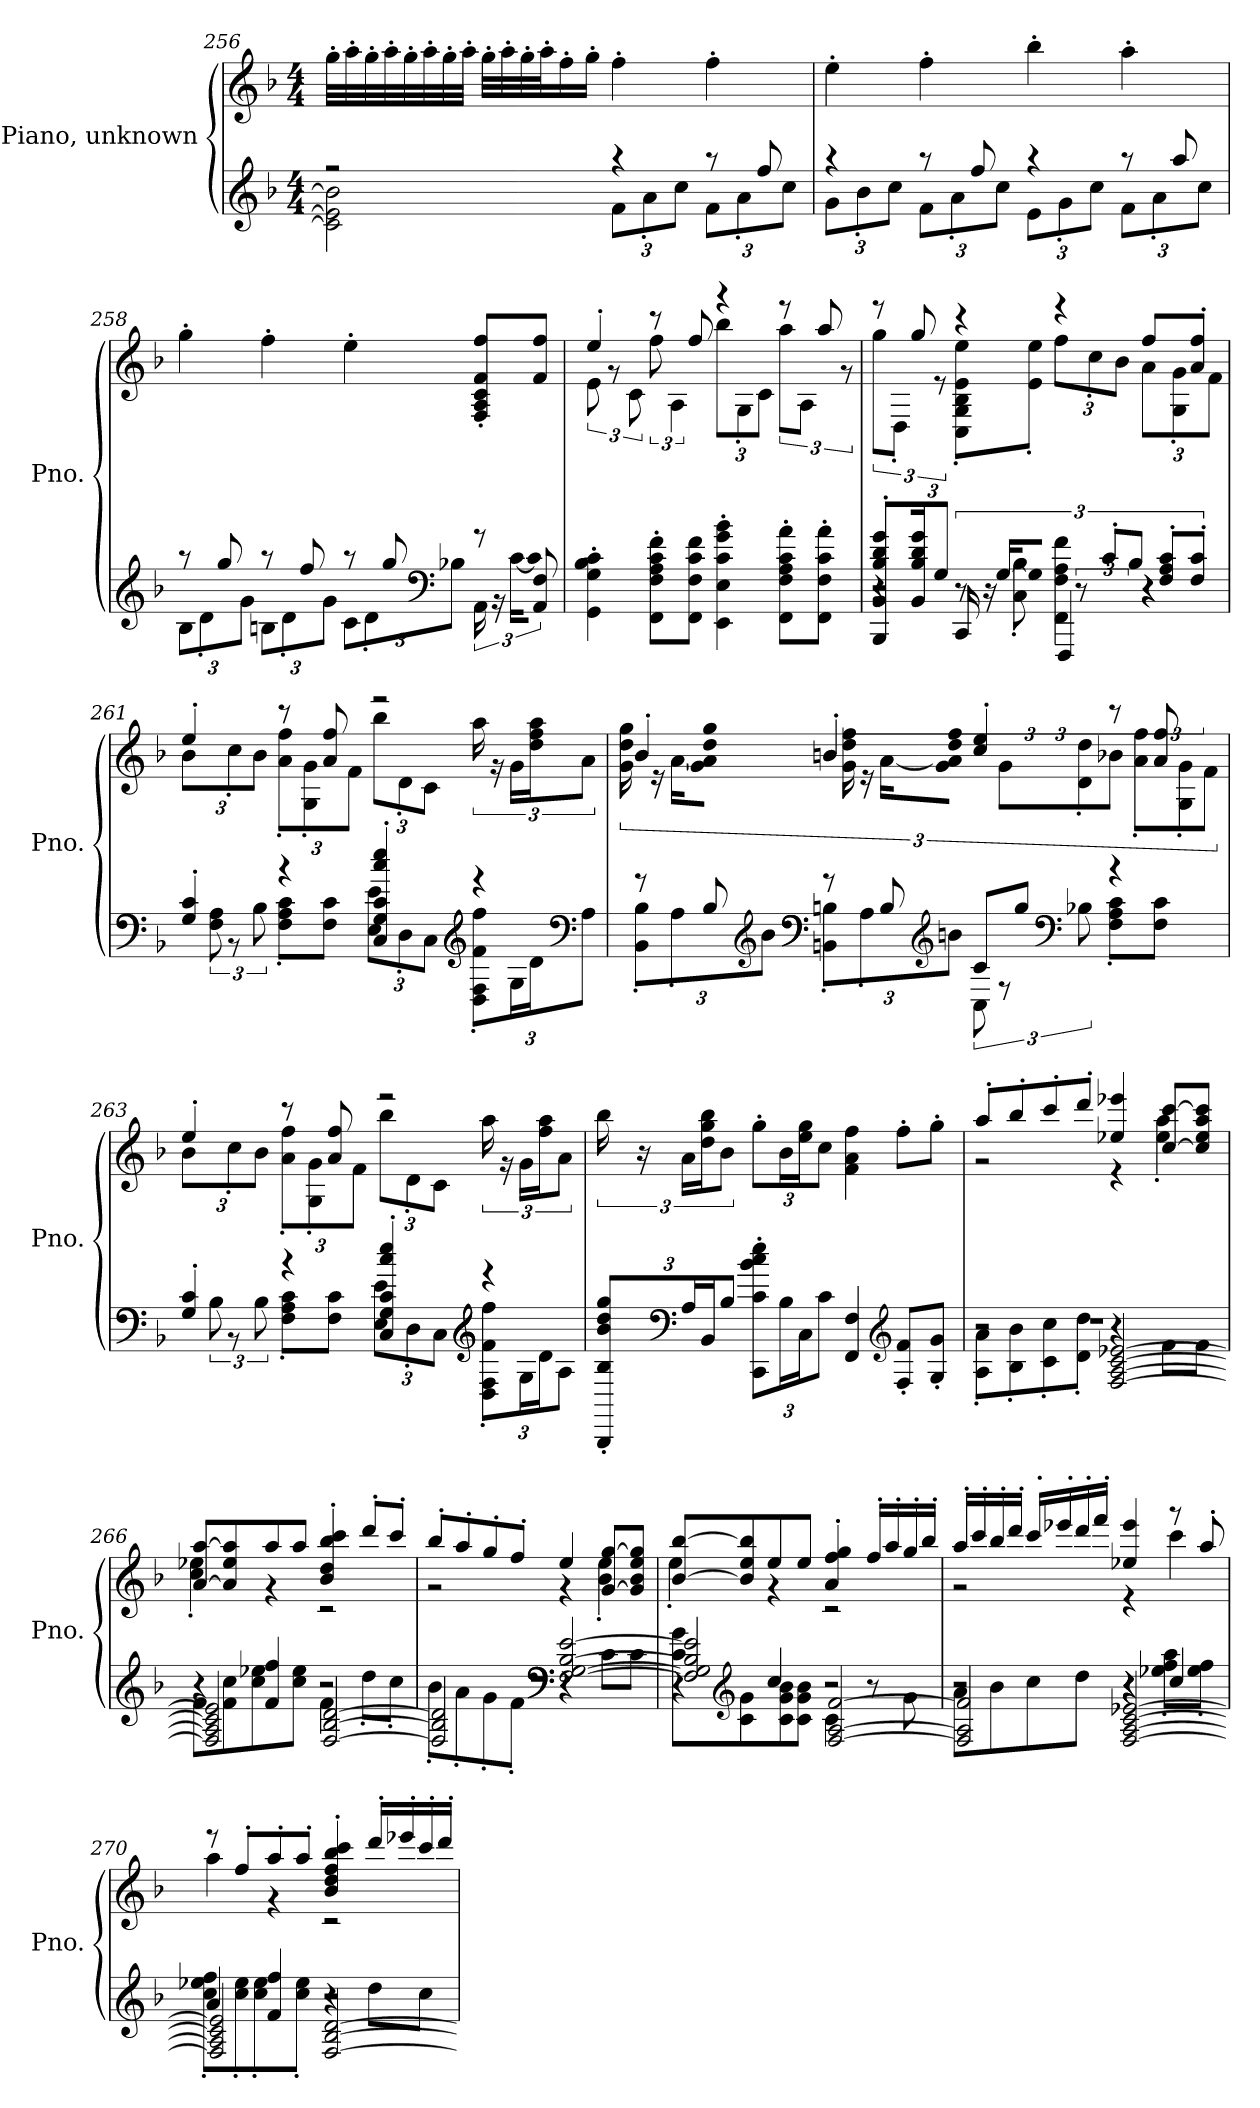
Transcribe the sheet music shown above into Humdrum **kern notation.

**kern	**kern
*part1	*part1
*staff2	*staff1
*I"Piano, unknown	*
*I'Pno.	*
!!LO:LB:g=z
*clefG2	*clefG2
*k[b-]	*k[b-]
*M4/4	*M4/4
=256	=256
*^	*
2r	2c\] 2e\] 2b-\]	32gg'\LLL
.	.	32aa'\
.	.	32gg'\
.	.	32aa'\
.	.	32gg'\
.	.	32aa'\
.	.	32gg'\
.	.	32aa'\JJJ
.	.	32gg'\LLL
.	.	32aa'\
.	.	32gg'\
.	.	32aa'\J
.	.	16ff'\
.	.	16gg'\JJ
*	*Xbrackettup	*
4r	12f\L	4ff'\
.	12a'\	.
.	12cc\J	.
8r	12f\L	4ff'\
.	12a'\	.
8ff/	.	.
.	12cc\J	.
=257	=257	=257
4r	12g\L	4ee'\
.	12b-'\	.
.	12cc\J	.
8r	12f\L	4ff'\
.	12a'\	.
8ff/	.	.
.	12cc\J	.
4r	12e\L	4bb-'\
.	12g'\	.
.	12cc\J	.
8r	12f\L	4aa'\
.	12a'\	.
8aa/	.	.
.	12cc\J	.
!!LO:LB:g=z
=258	=258	=258
8r	12B-\L	4gg'\
.	12d'\	.
8gg/	.	.
.	12g\J	.
8r	12Bn\L	4ff'\
.	12d'\	.
8ff/	.	.
.	12g\J	.
8r	12c\L	4ee'\
.	12d'\	.
8gg/	.	.
*clefF4	*	*
.	12B-X\J	.
*	*brackettup	*
8r	24AA\	8F/' 8A/' 8c/' 8f/' 8ff/'L
.	24r	.
.	[24c\KL	.
8AA/ 8F/	8c\J]	8f/ 8ff/J
*v	*v	*
=259	=259
*	*^
4GG\' 4G\' 4B-\' 4c\'	4ee'/	12e\
.	.	12r
.	.	12c\
8FF\' 8F\' 8A\' 8c\' 8f\'L	8r	12ff\
.	.	6A\
8FF\ 8F\ 8c\ 8f\J	8ff/	.
*	*	*Xbrackettup
4EE\' 4E\' 4c\' 4g\' 4b-\'	4r	12bb-\L
.	.	12G'\
.	.	12c\J
*	*	*brackettup
8FF\' 8F\' 8A\' 8c\' 8a\'L	8r	12aa\L
.	.	12A\J
8FF\' 8F\' 8c\' 8a\'J	8aa/	.
.	.	12r
!!LO:LB:g=z	!!
=260	=260	=260
*^	*	*
*	*^	*	*
8BBB-/' 8BB-/' 8B-/' 8d/' 8g/'L	4r	2r	8r	12gg\L
.	.	.	.	12D'\J
*Xbrackettup	*	*	*	*
24BB-/ 24B-/ 24d/ 24g/K	.	.	8gg/	.
12G/J	.	.	.	12r
*brackettup	*	*	*	*
24CC/	8r	.	4r	8C\' 8G\' 8B-\' 8e\' 8ee\'L
24r	.	.	.	.
[24G/KL	.	.	.	.
8G/J]	8C\' 8B-\'	.	.	8e\' 8ee\'J
*	*	*	*	*Xbrackettup
12r	4FF\ 4F\ 4A\ 4f\	4FFF/	4r	12ff\L
12c'/L	.	.	.	12cc'\
12B-/J	.	.	.	12b-\J
8F/' 8A/' 8c/'L	4r	4r	8ff/L	12a\L
.	.	.	.	12G\' 12g\'
8F/' 8c/'J	.	.	8a/' 8ff/'J	.
.	.	.	.	12f\J
*	*v	*v	*	*
=261	=261	=261	=261
4G/' 4c/'	12F\ 12A\	4ee'/	12b-\L
.	12r	.	12cc'\
.	12B-\	.	12b-\J
4r	8F\' 8A\' 8c\'L	8r	12a\' 12ff\'L
.	.	.	12G\' 12g\'
.	8F\ 8c\J	8a/ 8ff/	.
.	.	.	12f\J
*	*Xbrackettup	*	*
4C/' 4G/' 4c/' 4cc/' 4ee/'	12E\ 12e\L	2r	12bb-\L
.	12D'\	.	12d'\
.	12C\J	.	12c\J
*clefG2	*	*	*
*	*	*	*brackettup
4r	12D\' 12F\' 12f\' 12ff\'L	.	24aa\
.	.	.	24r
.	24G\L	.	24g\LL
*	*	*	*Xbrackettup
.	24d\J	.	24dd\ 24ff\ 24aa\J
*clefF4	*	*	*
.	12A\J	.	12a\J
!!LO:PB:g=z	!!
=262	=262	=262	=262
*	*	*	*brackettup
8r	12BB-\' 12B-\'L	4b-'/	24g\ 24dd\ 24gg\
.	.	.	24r
.	12A'\	.	[24a\KL
8B-/	.	.	8g\ 8a\] 8dd\ 8gg\J
*clefG2	*	*	*
.	12b-\J	.	.
*clefF4	*	*	*
8r	12BBn\' 12Bn\'L	4bn'/	24g\ 24dd\ 24ff\
.	.	.	24r
.	12A'\	.	[24a\KL
8B/	.	.	8g\ 8a\] 8dd\ 8ff\J
*clefG2	*	*	*
.	12bn\J	.	.
*	*brackettup	*	*Xbrackettup
8c/L	12C\	4cc/' 4ee/'	12g\L
.	12r	.	12d\' 12dd\'
8gg/J	.	.	.
*clefF4	*	*	*
.	12B-X\	.	12b-X\J
4r	8F\' 8A\' 8c\'L	8r	12a\' 12ff\'L
.	.	.	12G\' 12g\'
.	8F\ 8c\J	8a/ 8ff/	.
.	.	.	12f\J
!!LO:LB:g=z	!!
=263	=263	=263	=263
4G/' 4c/'	12B-\	4ee'/	12b-\L
.	12r	.	12cc'\
.	12B-\	.	12b-\J
4r	8F\' 8A\' 8c\'L	8r	12a\' 12ff\'L
.	.	.	12G\' 12g\'
.	8F\ 8c\J	8a/ 8ff/	.
.	.	.	12f\J
*	*Xbrackettup	*	*
4C/' 4G/' 4c/' 4cc/' 4ee/'	12E\ 12e\L	2r	12bb-\L
.	12D'\	.	12d'\
.	12C\J	.	12c\J
*clefG2	*	*	*
*	*	*	*brackettup
4r	12D\' 12F\' 12f\' 12ff\'L	.	24aa\
.	.	.	24r
.	24G\L	.	24g\LL
*	*	*	*Xbrackettup
.	24d\J	.	24ff\ 24aa\J
.	12A\J	.	12a\J
*v	*v	*	*
*	*v	*v
=264	=264
*	*brackettup
12BBB-/' 12B-/' 12b-/' 12dd/' 12gg/'L	24bb-\
.	24r
*clefF4	*
24A/L	24a\LL
*	*Xbrackettup
24BB-/J	24dd\ 24gg\ 24bb-\J
12B-/J	12b-\J
12CC\' 12c\' 12b-\' 12cc\' 12ee\'L	12gg'\L
24B-\L	24b-\L
24C\J	24ee\ 24gg\J
12c\J	12cc\J
4FF/ 4F/	4f\ 4a\ 4ff\
*clefG2	*
8F/' 8f/'L	8ff'\L
8G/' 8g/'J	8gg'\J
=265	=265
*^	*^
*	*^	*	*
1r	8A\' 8a\'L	2r	8aa'/L	2r
.	8B-\' 8b-\'	.	8bb-'/	.
.	8c\' 8cc\'	.	8ccc'/	.
.	8d\' 8dd\'J	.	8ddd'/J	.
.	4r	[2F/ [2A/ [2c/ [2e-X/	4ee-X/ 4eee-X/	4r
.	8f\L	.	[8cc/ [8ccc/L	4ee-\' 4aa\'
.	8f\J	.	8cc/] 8ee-/ 8aa/ 8ccc/]J	.
!!LO:LB:g=z	!!
=266	=266	=266	=266	=266
4r	8f\L	2F/] 2A/] 2c/] 2e-/]	[8a/ [8aa/L	4cc\' 4ee-X\'
.	8f\ 8cc\	.	8a/] 8ee-/ 8aa/]	.
4f/ 4ff/	8cc\ 8ee-X\	.	8aa/	4r
.	8cc\ 8ee-\J	.	8aa/J	.
2r	4f\	[2F/ [2B-/ [2d/	4b-/' 4dd/' 4bb-/' 4ccc/'	2r
.	8dd'\L	.	8ddd'/L	.
.	8cc'\J	.	8ccc'/J	.
=267	=267	=267	=267	=267
1r	8b-'\L	2F/] 2B-/] 2d/]	8bb-'/L	2r
.	8a'\	.	8aa'/	.
.	8g'\	.	8gg'/	.
.	8f'\J	.	8ff'/J	.
*clefF4	*	*	*	*
.	4r	[2F/ [2G/ [2B-/ [2e/	4ee/	4r
.	8c\L	.	[8g/ [8gg/L	4b-\' 4ee\'
.	8c\J	.	8g/] 8b-/ 8ee/ 8gg/]J	.
=268	=268	=268	=268	=268
4r	8c\ 8g\L	2F/] 2G/] 2B-/] 2e/]	[8b-/ [8bb-/L	4ee'\
*clefG2	*	*	*	*
.	8c\ 8g\	.	8b-/] 8ee/ 8bb-/]	.
4cc/	8c\ 8g\ 8b-\	.	8ee/	4r
.	8c\ 8g\ 8b-\J	.	8ee/J	.
2r	4c\	[2F/ [2A/ [2f/	4a/' 4ff/' 4gg/'	2r
.	8r	.	16ff'/LL	.
.	.	.	16aa'/	.
.	8g\	.	16gg'/	.
.	.	.	16bb-'/JJ	.
!!LO:LB:g=z	!!
=269	=269	=269	=269	=269
2r	8a\L	2F/] 2A/] 2f/]	16aa'/LL	2r
.	.	.	16ccc'/	.
.	8b-\	.	16bb-'/	.
.	.	.	16ddd'/JJ	.
.	8cc\	.	16ccc'/LL	.
.	.	.	16eee-X'/	.
.	8dd\J	.	16ddd'/	.
.	.	.	16fff'/JJ	.
4r	4r	[2F/ [2A/ [2c/ [2e-X/	4ee-X/ 4eee-/	4r
4cc/	8ee-X\' 8ff\' 8aa\'L	.	8r	4ccc\
.	8ee-\' 8ff\'J	.	8aa'/	.
=270	=270	=270	=270	=270
4a/	8cc\' 8ee-X\' 8ff\'L	2F/] 2A/] 2c/] 2e-/]	8r	4aa\
.	8cc\' 8ee-\'	.	8ff'/L	.
4f/ 4ff/	8cc\' 8ee-\'	.	8aa'/	4r
.	8cc\' 8ee-\'J	.	8aa'/J	.
2r	4r	[2F/ [2B-/ [2d/	4b-/' 4dd/' 4ff/' 4bb-/' 4ccc/'	2r
.	8dd\L	.	16ddd'/LL	.
.	.	.	16eee-X'/	.
.	8cc\J	.	16ccc'/	.
.	.	.	16ddd'/JJ	.
*v	*v	*v	*	*
*	*v	*v
=	=
*-	*-
